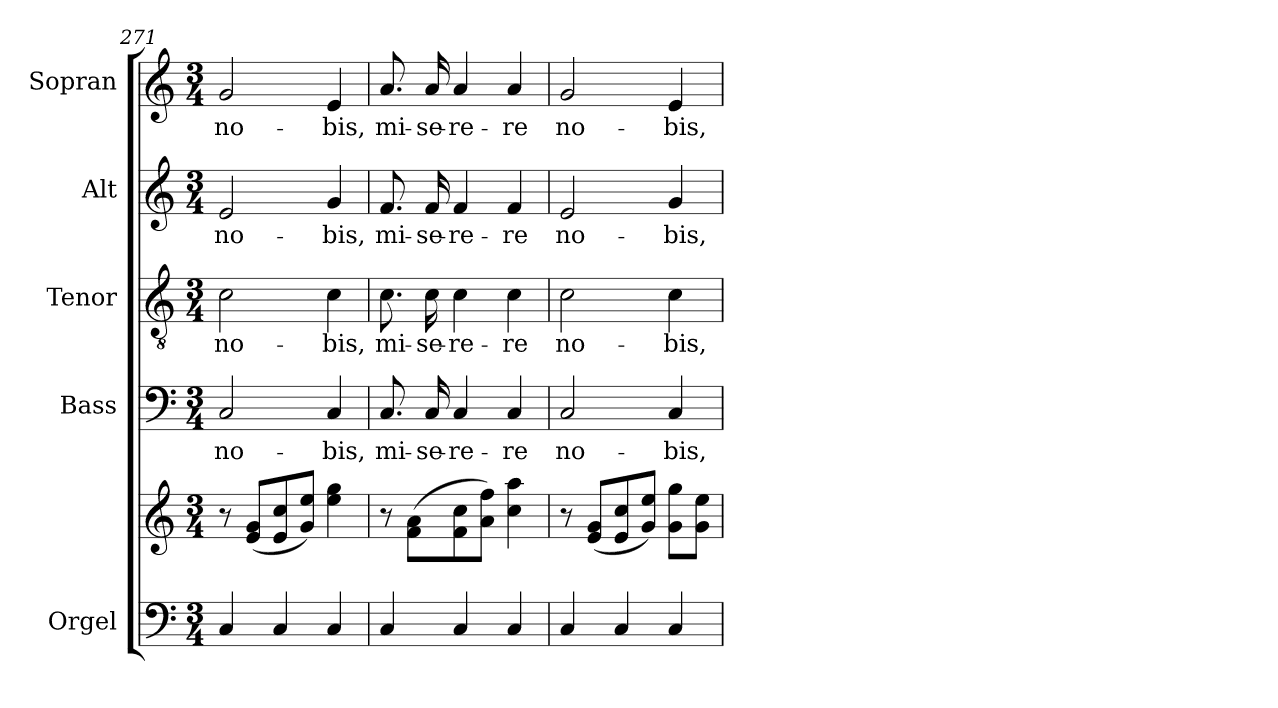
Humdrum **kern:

**kern	**kern	**kern	**text	**kern	**text	**kern	**text	**kern	**text
*part5	*part5	*part4	*part4	*part3	*part3	*part2	*part2	*part1	*part1
*staff6	*staff5	*staff4	*staff4	*staff3	*staff3	*staff2	*staff2	*staff1	*staff1
*I"Orgel	*	*I"Bass	*	*I"Tenor	*	*I"Alt	*	*I"Sopran	*
*I'Org.	*	*I'B.	*	*I'T.	*	*I'A.	*	*I'S.	*
*clefF4	*clefG2	*clefF4	*	*clefGv2	*	*clefG2	*	*clefG2	*
*k[]	*k[]	*k[]	*	*k[]	*	*k[]	*	*k[]	*
*C:	*C:	*C:	*	*C:	*	*C:	*	*C:	*
*M3/4	*M3/4	*M3/4	*	*M3/4	*	*M3/4	*	*M3/4	*
=271	=271	=271	=271	=271	=271	=271	=271	=271	=271
!	!	!	!LO:LY:b	!	!LO:LY:b	!	!LO:LY:b	!	!LO:LY:b
4C/	8r	2C/	no-	2c\	no-	2e/	no-	2g/	no-
.	(<8e/ 8g/L	.	.	.	.	.	.	.	.
4C/	8e/ 8cc/	.	.	.	.	.	.	.	.
.	8g/ 8ee/J)	.	.	.	.	.	.	.	.
!	!	!	!LO:LY:b	!	!LO:LY:b	!	!LO:LY:b	!	!LO:LY:b
4C/	4ee\ 4gg\	4C/	-bis,	4c\	-bis,	4g/	-bis,	4e/	-bis,
=272	=272	=272	=272	=272	=272	=272	=272	=272	=272
!	!	!	!LO:LY:b	!	!LO:LY:b	!	!LO:LY:b	!	!LO:LY:b
4C/	8r	8.C/	mi-	8.c\	mi-	8.f/	mi-	8.a/	mi-
.	(>8f\ 8a\L	.	.	.	.	.	.	.	.
!	!	!	!LO:LY:b	!	!LO:LY:b	!	!LO:LY:b	!	!LO:LY:b
.	.	16C/	-se-	16c\	-se-	16f/	-se-	16a/	-se-
!	!	!	!LO:LY:b	!	!LO:LY:b	!	!LO:LY:b	!	!LO:LY:b
4C/	8f\ 8cc\	4C/	-re-	4c\	-re-	4f/	-re-	4a/	-re-
.	8a\ 8ff\J)	.	.	.	.	.	.	.	.
!	!	!	!LO:LY:b	!	!LO:LY:b	!	!LO:LY:b	!	!LO:LY:b
4C/	4cc\ 4aa\	4C/	-re	4c\	-re	4f/	-re	4a/	-re
=273	=273	=273	=273	=273	=273	=273	=273	=273	=273
!	!	!	!LO:LY:b	!	!LO:LY:b	!	!LO:LY:b	!	!LO:LY:b
4C/	8r	2C/	no-	2c\	no-	2e/	no-	2g/	no-
.	(<8e/ 8g/L	.	.	.	.	.	.	.	.
4C/	8e/ 8cc/	.	.	.	.	.	.	.	.
.	8g/ 8ee/J)	.	.	.	.	.	.	.	.
!	!	!	!LO:LY:b	!	!LO:LY:b	!	!LO:LY:b	!	!LO:LY:b
4C/	8g\ 8gg\L	4C/	-bis,	4c\	-bis,	4g/	-bis,	4e/	-bis,
.	8g\ 8ee\J	.	.	.	.	.	.	.	.
=	=	=	=	=	=	=	=	=	=
*-	*-	*-	*-	*-	*-	*-	*-	*-	*-
